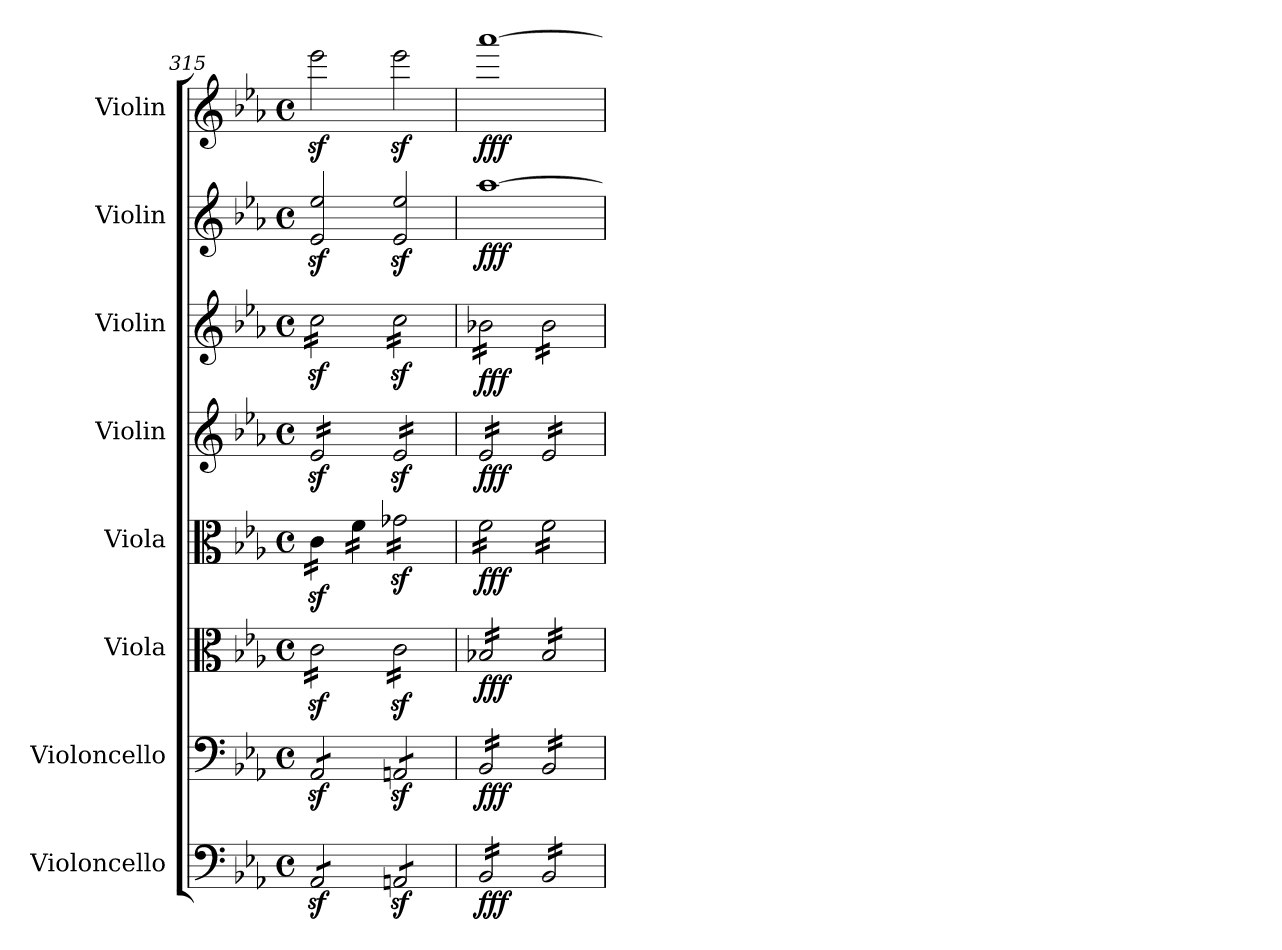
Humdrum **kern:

**kern	**dynam	**kern	**dynam	**kern	**dynam	**kern	**dynam	**kern	**dynam	**kern	**dynam	**kern	**dynam	**kern	**dynam
*part8	*part8	*part7	*part7	*part6	*part6	*part5	*part5	*part4	*part4	*part3	*part3	*part2	*part2	*part1	*part1
*staff8	*staff8	*staff7	*staff7	*staff6	*staff6	*staff5	*staff5	*staff4	*staff4	*staff3	*staff3	*staff2	*staff2	*staff1	*staff1
*I"Violoncello	*	*I"Violoncello	*	*I"Viola	*	*I"Viola	*	*I"Violin	*	*I"Violin	*	*I"Violin	*	*I"Violin	*
*I'Vc.	*	*I'Vc.	*	*I'Vla.	*	*I'Vla.	*	*I'Vln.	*	*I'Vln.	*	*I'Vln.	*	*I'Vln.	*
*clefF4	*	*clefF4	*	*clefC3	*	*clefC3	*	*clefG2	*	*clefG2	*	*clefG2	*	*clefG2	*
*k[b-e-a-]	*	*k[b-e-a-]	*	*k[b-e-a-]	*	*k[b-e-a-]	*	*k[b-e-a-]	*	*k[b-e-a-]	*	*k[b-e-a-]	*	*k[b-e-a-]	*
*M4/4	*	*M4/4	*	*M4/4	*	*M4/4	*	*M4/4	*	*M4/4	*	*M4/4	*	*M4/4	*
*met(c)	*	*met(c)	*	*met(c)	*	*met(c)	*	*met(c)	*	*met(c)	*	*met(c)	*	*met(c)	*
=315	=315	=315	=315	=315	=315	=315	=315	=315	=315	=315	=315	=315	=315	=315	=315
*tremolo	*	*	*	*	*	*	*	*	*	*	*	*	*	*	*
*	*	*tremolo	*	*	*	*	*	*	*	*	*	*	*	*	*
*	*	*	*	*tremolo	*	*	*	*	*	*	*	*	*	*	*
*	*	*	*	*	*	*tremolo	*	*	*	*	*	*	*	*	*
*	*	*	*	*	*	*	*	*tremolo	*	*	*	*	*	*	*
*	*	*	*	*	*	*	*	*	*	*tremolo	*	*	*	*	*
8AA-z</L	.	8AA-z</L	.	16cz<\LL	.	16cz<\LL	.	16e-z</LL	.	16ccz<\LL	.	2e-/z< 2ee-/z<	.	2eee-z<\	.
.	.	.	.	16cz<\	.	16cz<\	.	16e-z</	.	16ccz<\	.	.	.	.	.
8AA-z</	.	8AA-z</	.	16cz<\	.	16cz<\	.	16e-z</	.	16ccz<\	.	.	.	.	.
.	.	.	.	16cz<\	.	16cz<\JJ	.	16e-z</	.	16ccz<\	.	.	.	.	.
8AA-z</	.	8AA-z</	.	16cz<\	.	16f\LL	.	16e-z</	.	16ccz<\	.	.	.	.	.
.	.	.	.	16cz<\	.	16f\	.	16e-z</	.	16ccz<\	.	.	.	.	.
8AA-z</J	.	8AA-z</J	.	16cz<\	.	16f\	.	16e-z</	.	16ccz<\	.	.	.	.	.
.	.	.	.	16cz<\JJ	.	16f\JJ	.	16e-z</JJ	.	16ccz<\JJ	.	.	.	.	.
8AAnz</L	.	8AAnz</L	.	16cz<\LL	.	16g-Xz<\LL	.	16e-z</LL	.	16ccz<\LL	.	2e-/z< 2ee-/z<	.	2eee-z<\	.
.	.	.	.	16cz<\	.	16g-Xz<\	.	16e-z</	.	16ccz<\	.	.	.	.	.
8AAnz</	.	8AAnz</	.	16cz<\	.	16g-Xz<\	.	16e-z</	.	16ccz<\	.	.	.	.	.
.	.	.	.	16cz<\	.	16g-Xz<\	.	16e-z</	.	16ccz<\	.	.	.	.	.
8AAnz</	.	8AAnz</	.	16cz<\	.	16g-Xz<\	.	16e-z</	.	16ccz<\	.	.	.	.	.
.	.	.	.	16cz<\	.	16g-Xz<\	.	16e-z</	.	16ccz<\	.	.	.	.	.
8AAnz</J	.	8AAnz</J	.	16cz<\	.	16g-Xz<\	.	16e-z</	.	16ccz<\	.	.	.	.	.
.	.	.	.	16cz<\JJ	.	16g-Xz<\JJ	.	16e-z</JJ	.	16ccz<\JJ	.	.	.	.	.
=316	=316	=316	=316	=316	=316	=316	=316	=316	=316	=316	=316	=316	=316	=316	=316
!	!LO:DY:b	!	!LO:DY:b	!	!LO:DY:b	!	!LO:DY:b	!	!LO:DY:b	!	!LO:DY:b	!	!LO:DY:b	!	!LO:DY:b
16BB-/LL	fff	16BB-/LL	fff	16B-X/LL	fff	16f\LL	fff	16e-/LL	fff	16b-X\LL	fff	[1aa-	fff	[1aaa-	fff
16BB-/	.	16BB-/	.	16B-X/	.	16f\	.	16e-/	.	16b-X\	.	.	.	.	.
16BB-/	.	16BB-/	.	16B-X/	.	16f\	.	16e-/	.	16b-X\	.	.	.	.	.
16BB-/	.	16BB-/	.	16B-X/	.	16f\	.	16e-/	.	16b-X\	.	.	.	.	.
16BB-/	.	16BB-/	.	16B-X/	.	16f\	.	16e-/	.	16b-X\	.	.	.	.	.
16BB-/	.	16BB-/	.	16B-X/	.	16f\	.	16e-/	.	16b-X\	.	.	.	.	.
16BB-/	.	16BB-/	.	16B-X/	.	16f\	.	16e-/	.	16b-X\	.	.	.	.	.
16BB-/JJ	.	16BB-/JJ	.	16B-X/JJ	.	16f\JJ	.	16e-/JJ	.	16b-X\JJ	.	.	.	.	.
16BB-/LL	.	16BB-/LL	.	16B-/LL	.	16f\LL	.	16e-/LL	.	16b-\LL	.	.	.	.	.
16BB-/	.	16BB-/	.	16B-/	.	16f\	.	16e-/	.	16b-\	.	.	.	.	.
16BB-/	.	16BB-/	.	16B-/	.	16f\	.	16e-/	.	16b-\	.	.	.	.	.
16BB-/	.	16BB-/	.	16B-/	.	16f\	.	16e-/	.	16b-\	.	.	.	.	.
16BB-/	.	16BB-/	.	16B-/	.	16f\	.	16e-/	.	16b-\	.	.	.	.	.
16BB-/	.	16BB-/	.	16B-/	.	16f\	.	16e-/	.	16b-\	.	.	.	.	.
16BB-/	.	16BB-/	.	16B-/	.	16f\	.	16e-/	.	16b-\	.	.	.	.	.
16BB-/JJ	.	16BB-/JJ	.	16B-/JJ	.	16f\JJ	.	16e-/JJ	.	16b-\JJ	.	.	.	.	.
*	*	*	*	*	*	*	*	*	*	*Xtremolo	*	*	*	*	*
*	*	*	*	*	*	*	*	*Xtremolo	*	*	*	*	*	*	*
*	*	*	*	*	*	*Xtremolo	*	*	*	*	*	*	*	*	*
*	*	*	*	*Xtremolo	*	*	*	*	*	*	*	*	*	*	*
*	*	*Xtremolo	*	*	*	*	*	*	*	*	*	*	*	*	*
*Xtremolo	*	*	*	*	*	*	*	*	*	*	*	*	*	*	*
=	=	=	=	=	=	=	=	=	=	=	=	=	=	=	=
*-	*-	*-	*-	*-	*-	*-	*-	*-	*-	*-	*-	*-	*-	*-	*-
